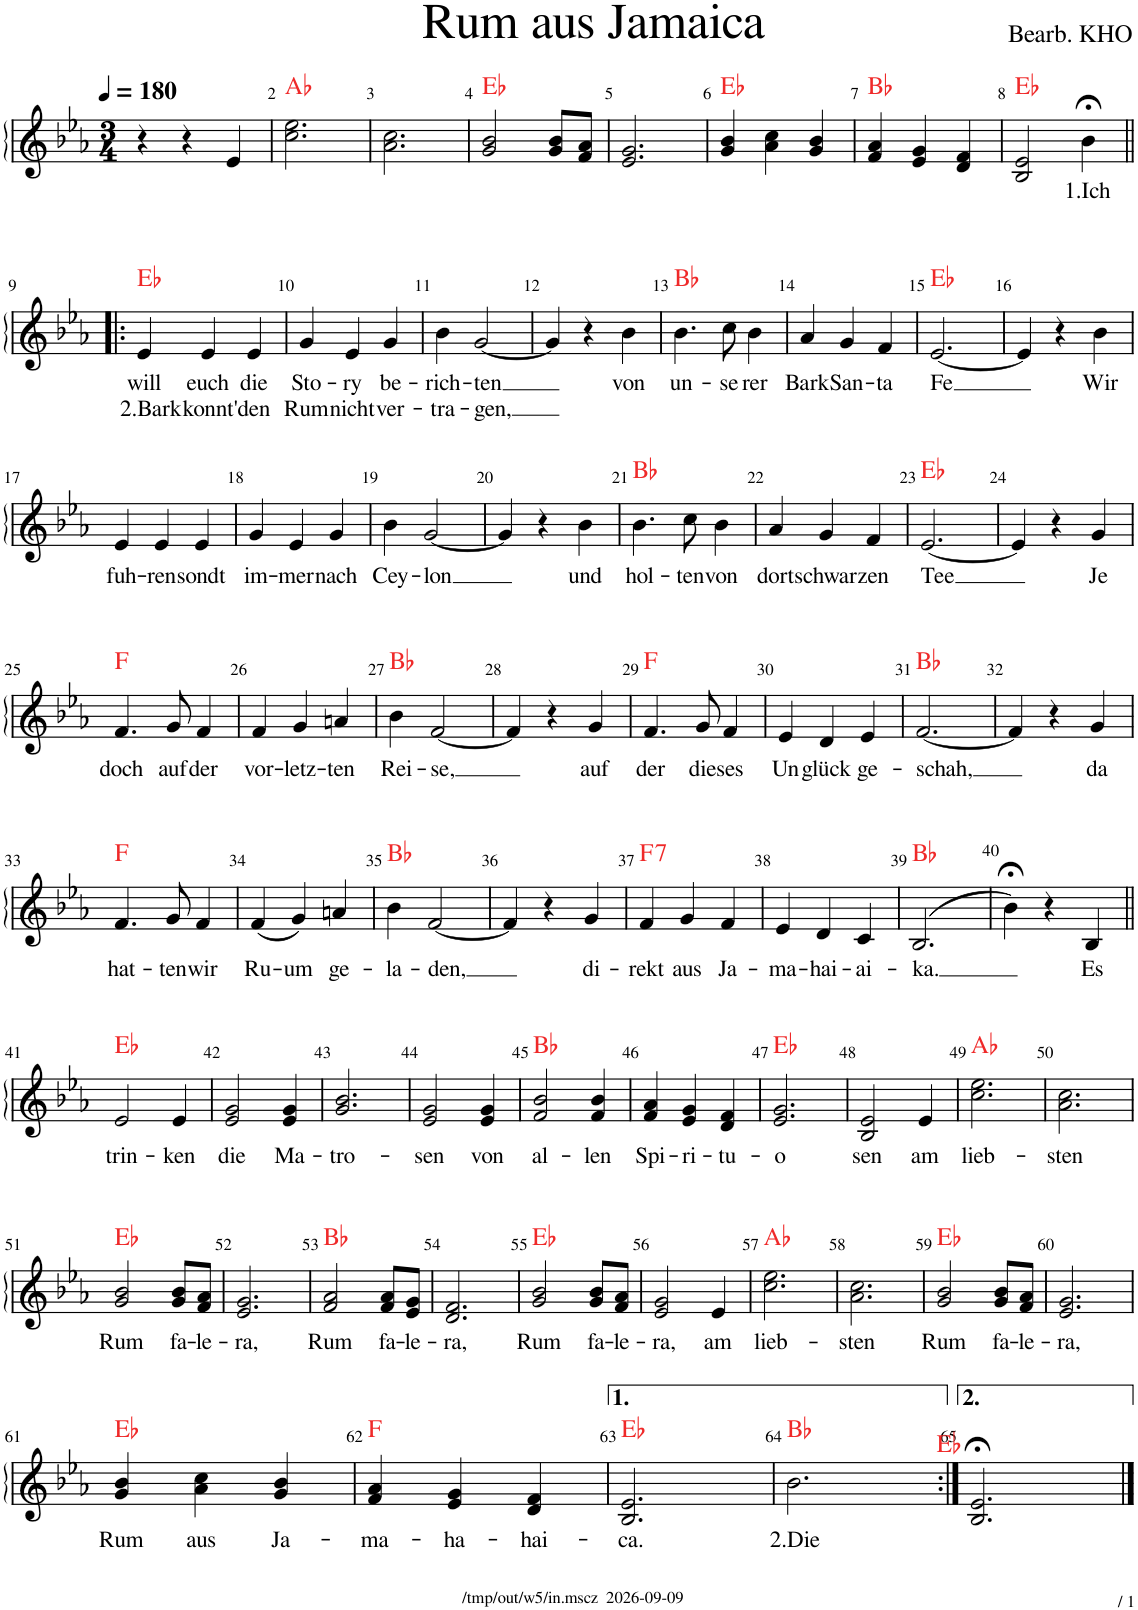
**kern	**text	**text	**harte
*part1	*part1	*part1	*part1
*staff1	*staff1	*staff1	*
*I"Klavier	*	*	*
*I'Klav.	*	*	*
*clefG2	*	*	*
*k[b-e-a-]	*	*	*
*M3/4	*	*	*
*MM180	*	*	*
=1	=1	=1	=1
4r	.	.	.
4r	.	.	.
4e-/	.	.	.
=2	=2	=2	=2
2.cc\ 2.ee-\	.	.	Ab:maj
=3	=3	=3	=3
2.a-\ 2.cc\	.	.	.
=4	=4	=4	=4
2g/ 2b-/	.	.	Eb:maj
8g/ 8b-/L	.	.	.
8f/ 8a-/J	.	.	.
=5	=5	=5	=5
2.e-/ 2.g/	.	.	.
=6	=6	=6	=6
4g/ 4b-/	.	.	Eb:maj
4a-\ 4cc\	.	.	.
4g/ 4b-/	.	.	.
=7	=7	=7	=7
4f/ 4a-/	.	.	Bb:maj
4e-/ 4g/	.	.	.
4d/ 4f/	.	.	.
=8	=8	=8	=8
2B-/ 2e-/	.	.	Eb:maj
!	!LO:LY:b	!	!
4b-;<\	1.Ich	.	.
!!LO:LB:g=z
=9!|:	=9!|:	=9!|:	=9!|:
!	!LO:LY:b	!LO:LY:b	!
4e-/	will	2.Bark	Eb:maj
!	!LO:LY:b	!LO:LY:b	!
4e-/	euch	konnt'	.
!	!LO:LY:b	!LO:LY:b	!
4e-/	die	den	.
=10	=10	=10	=10
!	!LO:LY:b	!LO:LY:b	!
4g/	Sto-	Rum	.
!	!LO:LY:b	!LO:LY:b	!
4e-/	-ry	nicht	.
!	!LO:LY:b	!LO:LY:b	!
4g/	be-	ver-	.
=11	=11	=11	=11
!	!LO:LY:b	!LO:LY:b	!
4b-\	-rich-	-tra-	.
!	!LO:LY:b	!LO:LY:b	!
[2g/	-ten	-gen,	.
=12	=12	=12	=12
4g/]	.	.	.
4r	.	.	.
!	!LO:LY:b	!	!
4b-\	von	.	.
=13	=13	=13	=13
!	!LO:LY:b	!	!
4.b-\	un-	.	Bb:maj
!	!LO:LY:b	!	!
8cc\	-se-	.	.
!	!LO:LY:b	!	!
4b-\	-rer	.	.
=14	=14	=14	=14
!	!LO:LY:b	!	!
4a-/	Bark	.	.
!	!LO:LY:b	!	!
4g/	San-	.	.
!	!LO:LY:b	!	!
4f/	-ta	.	.
=15	=15	=15	=15
!	!LO:LY:b	!	!
[2.e-/	Fe	.	Eb:maj
=16	=16	=16	=16
4e-/]	.	.	.
4r	.	.	.
!	!LO:LY:b	!	!
4b-\	Wir	.	.
!!LO:LB:g=z
=17	=17	=17	=17
!	!LO:LY:b	!	!
4e-/	fuh-	.	.
!	!LO:LY:b	!	!
4e-/	-ren	.	.
!	!LO:LY:b	!	!
4e-/	sondt	.	.
=18	=18	=18	=18
!	!LO:LY:b	!	!
4g/	im-	.	.
!	!LO:LY:b	!	!
4e-/	-mer	.	.
!	!LO:LY:b	!	!
4g/	nach	.	.
=19	=19	=19	=19
!	!LO:LY:b	!	!
4b-\	Cey-	.	.
!	!LO:LY:b	!	!
[2g/	-lon	.	.
=20	=20	=20	=20
4g/]	.	.	.
4r	.	.	.
!	!LO:LY:b	!	!
4b-\	und	.	.
=21	=21	=21	=21
!	!LO:LY:b	!	!
4.b-\	hol-	.	Bb:maj
!	!LO:LY:b	!	!
8cc\	-ten	.	.
!	!LO:LY:b	!	!
4b-\	von	.	.
=22	=22	=22	=22
!	!LO:LY:b	!	!
4a-/	dort	.	.
!	!LO:LY:b	!	!
4g/	schwar-	.	.
!	!LO:LY:b	!	!
4f/	-zen	.	.
=23	=23	=23	=23
!	!LO:LY:b	!	!
[2.e-/	Tee	.	Eb:maj
=24	=24	=24	=24
4e-/]	.	.	.
4r	.	.	.
!	!LO:LY:b	!	!
4g/	Je	.	.
!!LO:LB:g=z
=25	=25	=25	=25
!	!LO:LY:b	!	!
4.f/	doch	.	F:maj
!	!LO:LY:b	!	!
8g/	auf	.	.
!	!LO:LY:b	!	!
4f/	der	.	.
=26	=26	=26	=26
!	!LO:LY:b	!	!
4f/	vor-	.	.
!	!LO:LY:b	!	!
4g/	-letz-	.	.
!	!LO:LY:b	!	!
4an/	-ten	.	.
=27	=27	=27	=27
!	!LO:LY:b	!	!
4b-\	Rei-	.	Bb:maj
!	!LO:LY:b	!	!
[2f/	-se,	.	.
=28	=28	=28	=28
4f/]	.	.	.
4r	.	.	.
!	!LO:LY:b	!	!
4g/	auf	.	.
=29	=29	=29	=29
!	!LO:LY:b	!	!
4.f/	der	.	F:maj
!	!LO:LY:b	!	!
8g/	die-	.	.
!	!LO:LY:b	!	!
4f/	-ses	.	.
=30	=30	=30	=30
!	!LO:LY:b	!	!
4e-/	Un-	.	.
!	!LO:LY:b	!	!
4d/	-glück	.	.
!	!LO:LY:b	!	!
4e-/	ge-	.	.
=31	=31	=31	=31
!	!LO:LY:b	!	!
[2.f/	-schah,	.	Bb:maj
=32	=32	=32	=32
4f/]	.	.	.
4r	.	.	.
!	!LO:LY:b	!	!
4g/	da	.	.
!!LO:LB:g=z
=33	=33	=33	=33
!	!LO:LY:b	!	!
4.f/	hat-	.	F:maj
!	!LO:LY:b	!	!
8g/	-ten	.	.
!	!LO:LY:b	!	!
4f/	wir	.	.
=34	=34	=34	=34
!	!LO:LY:b	!	!
(4f/	Ru-	.	.
!	!LO:LY:b	!	!
4g/)	-um	.	.
!	!LO:LY:b	!	!
4an/	ge-	.	.
=35	=35	=35	=35
!	!LO:LY:b	!	!
4b-\	-la-	.	Bb:maj
!	!LO:LY:b	!	!
[2f/	-den,	.	.
=36	=36	=36	=36
4f/]	.	.	.
4r	.	.	.
!	!LO:LY:b	!	!
4g/	di-	.	.
=37	=37	=37	=37
!	!LO:LY:b	!	!LO:H:kt=7
4f/	-rekt	.	F:7
!	!LO:LY:b	!	!
4g/	aus	.	.
!	!LO:LY:b	!	!
4f/	Ja-	.	.
=38	=38	=38	=38
!	!LO:LY:b	!	!
4e-/	-ma-	.	.
!	!LO:LY:b	!	!
4d/	-hai-	.	.
!	!LO:LY:b	!	!
4c/	-ai-	.	.
=39	=39	=39	=39
!	!LO:LY:b	!	!
(2.B-/	-ka.	.	Bb:maj
=40	=40	=40	=40
4b-;<\)	.	.	.
4r	.	.	.
!	!LO:LY:b	!	!
4B-/	Es	.	.
!!LO:LB:g=z
=41||	=41||	=41||	=41||
!	!LO:LY:b	!	!
2e-/	trin-	.	Eb:maj
!	!LO:LY:b	!	!
4e-/	-ken	.	.
=42	=42	=42	=42
!	!LO:LY:b	!	!
2e-/ 2g/	die	.	.
!	!LO:LY:b	!	!
4e-/ 4g/	Ma-	.	.
=43	=43	=43	=43
!	!LO:LY:b	!	!
2.g/ 2.b-/	-tro-	.	.
=44	=44	=44	=44
!	!LO:LY:b	!	!
2e-/ 2g/	-sen	.	.
!	!LO:LY:b	!	!
4e-/ 4g/	von	.	.
=45	=45	=45	=45
!	!LO:LY:b	!	!
2f/ 2b-/	al-	.	Bb:maj
!	!LO:LY:b	!	!
4f/ 4b-/	-len	.	.
=46	=46	=46	=46
!	!LO:LY:b	!	!
4f/ 4a-/	Spi-	.	.
!	!LO:LY:b	!	!
4e-/ 4g/	-ri-	.	.
!	!LO:LY:b	!	!
4d/ 4f/	-tu-	.	.
=47	=47	=47	=47
!	!LO:LY:b	!	!
2.e-/ 2.g/	-o	.	Eb:maj
=48	=48	=48	=48
!	!LO:LY:b	!	!
2B-/ 2e-/	sen	.	.
!	!LO:LY:b	!	!
4e-/	am	.	.
=49	=49	=49	=49
!	!LO:LY:b	!	!
2.cc\ 2.ee-\	lieb-	.	Ab:maj
=50	=50	=50	=50
!	!LO:LY:b	!	!
2.a-\ 2.cc\	-sten	.	.
!!LO:LB:g=z
=51	=51	=51	=51
!	!LO:LY:b	!	!
2g/ 2b-/	Rum	.	Eb:maj
!	!LO:LY:b	!	!
8g/ 8b-/L	fa-	.	.
!	!LO:LY:b	!	!
8f/ 8a-/J	-le-	.	.
=52	=52	=52	=52
!	!LO:LY:b	!	!
2.e-/ 2.g/	-ra,	.	.
=53	=53	=53	=53
!	!LO:LY:b	!	!
2f/ 2a-/	Rum	.	Bb:maj
!	!LO:LY:b	!	!
8f/ 8a-/L	fa-	.	.
!	!LO:LY:b	!	!
8e-/ 8g/J	-le-	.	.
=54	=54	=54	=54
!	!LO:LY:b	!	!
2.d/ 2.f/	-ra,	.	.
=55	=55	=55	=55
!	!LO:LY:b	!	!
2g/ 2b-/	Rum	.	Eb:maj
!	!LO:LY:b	!	!
8g/ 8b-/L	fa-	.	.
!	!LO:LY:b	!	!
8f/ 8a-/J	-le-	.	.
=56	=56	=56	=56
!	!LO:LY:b	!	!
2e-/ 2g/	-ra,	.	.
!	!LO:LY:b	!	!
4e-/	am	.	.
=57	=57	=57	=57
!	!LO:LY:b	!	!
2.cc\ 2.ee-\	lieb-	.	Ab:maj
=58	=58	=58	=58
!	!LO:LY:b	!	!
2.a-\ 2.cc\	-sten	.	.
=59	=59	=59	=59
!	!LO:LY:b	!	!
2g/ 2b-/	Rum	.	Eb:maj
!	!LO:LY:b	!	!
8g/ 8b-/L	fa-	.	.
!	!LO:LY:b	!	!
8f/ 8a-/J	-le-	.	.
=60	=60	=60	=60
!	!LO:LY:b	!	!
2.e-/ 2.g/	-ra,	.	.
!!LO:LB:g=z
=61	=61	=61	=61
!	!LO:LY:b	!	!
4g/ 4b-/	Rum	.	Eb:maj
!	!LO:LY:b	!	!
4a-\ 4cc\	aus	.	.
!	!LO:LY:b	!	!
4g/ 4b-/	Ja-	.	.
=62	=62	=62	=62
!	!LO:LY:b	!	!
4f/ 4a-/	-ma-	.	F:maj
!	!LO:LY:b	!	!
4e-/ 4g/	-ha-	.	.
!	!LO:LY:b	!	!
4d/ 4f/	-hai-	.	.
=63	=63	=63	=63
!	!LO:LY:b	!	!
2.B-/ 2.e-/	-ca.	.	Eb:maj
=64	=64	=64	=64
!	!LO:LY:b	!	!
2.b-\	2.Die	.	Bb:maj
=65:|!	=65:|!	=65:|!	=65:|!
2.B-/;< 2.e-/;<	.	.	Eb:maj
==	==	==	==
*-	*-	*-	*-
